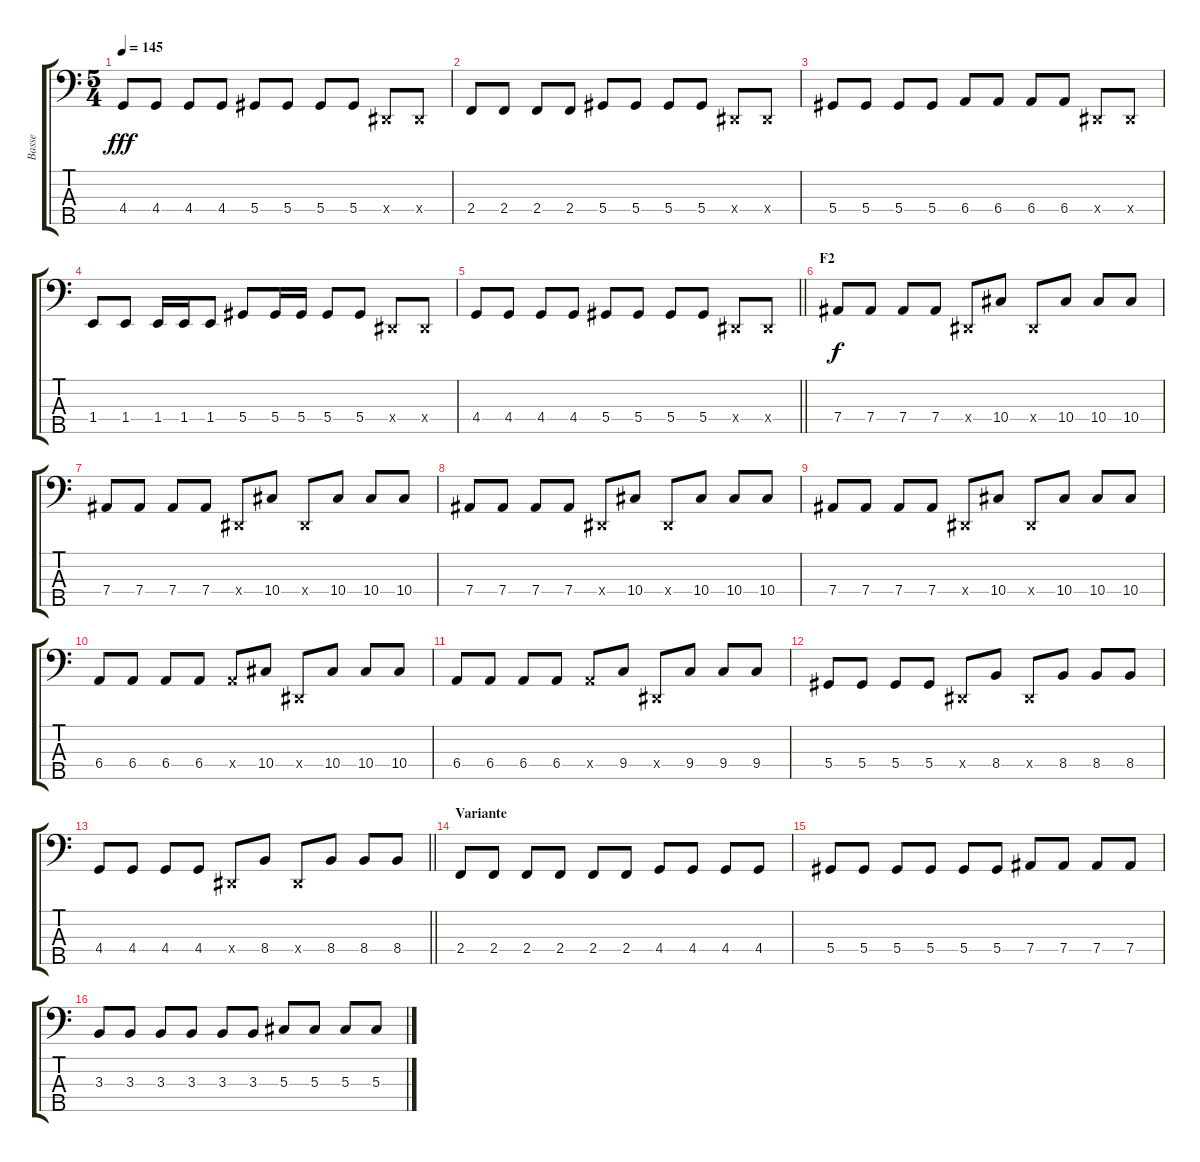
\track ("Basse" "Basse") {instrument electricbasspick}
\staff {score tabs}
\tuning (Gb2 Db2 Ab1 Eb1 Bb0) {hide}
\ts (5 4)
\tempo 145
\clef f4
\ks c
4.4.8{dy fff} 4.4.8 4.4.8 4.4.8 5.4.8 5.4.8 5.4.8 5.4.8 0.4{x}.8 0.4{x}.8 |
2.4.8 2.4.8 2.4.8 2.4.8 5.4.8 5.4.8 5.4.8 5.4.8 0.4{x}.8 0.4{x}.8 |
5.4.8 5.4.8 5.4.8 5.4.8 6.4.8 6.4.8 6.4.8 6.4.8 0.4{x}.8 0.4{x}.8 |
1.4.8 1.4.8 1.4.16 1.4.16 1.4.8 5.4.8 5.4.16 5.4.16 5.4.8 5.4.8 0.4{x}.8 0.4{x}.8 |
\barLineRight lightlight
4.4.8 4.4.8 4.4.8 4.4.8 5.4.8 5.4.8 5.4.8 5.4.8 0.4{x}.8 0.4{x}.8 |
\section ("" "F2")
7.4.8{dy f} 7.4.8 7.4.8 7.4.8 0.4{x}.8 10.4.8 0.4{x}.8 10.4.8 10.4.8 10.4.8 |
7.4.8 7.4.8 7.4.8 7.4.8 0.4{x}.8 10.4.8 0.4{x}.8 10.4.8 10.4.8 10.4.8 |
7.4.8 7.4.8 7.4.8 7.4.8 0.4{x}.8 10.4.8 0.4{x}.8 10.4.8 10.4.8 10.4.8 |
7.4.8 7.4.8 7.4.8 7.4.8 0.4{x}.8 10.4.8 0.4{x}.8 10.4.8 10.4.8 10.4.8 |
6.4.8 6.4.8 6.4.8 6.4.8 6.4{x}.8 10.4.8 0.4{x}.8 10.4.8 10.4.8 10.4.8 |
6.4.8 6.4.8 6.4.8 6.4.8 6.4{x}.8 9.4.8 0.4{x}.8 9.4.8 9.4.8 9.4.8 |
5.4.8 5.4.8 5.4.8 5.4.8 0.4{x}.8 8.4.8 0.4{x}.8 8.4.8 8.4.8 8.4.8 |
\barLineRight lightlight
4.4.8 4.4.8 4.4.8 4.4.8 0.4{x}.8 8.4.8 0.4{x}.8 8.4.8 8.4.8 8.4.8 |
\section ("" "Variante")
2.4.8 2.4.8 2.4.8 2.4.8 2.4.8 2.4.8 4.4.8 4.4.8 4.4.8 4.4.8 |
5.4.8 5.4.8 5.4.8 5.4.8 5.4.8 5.4.8 7.4.8 7.4.8 7.4.8 7.4.8 |
3.3.8 3.3.8 3.3.8 3.3.8 3.3.8 3.3.8 5.3.8 5.3.8 5.3.8 5.3.8
